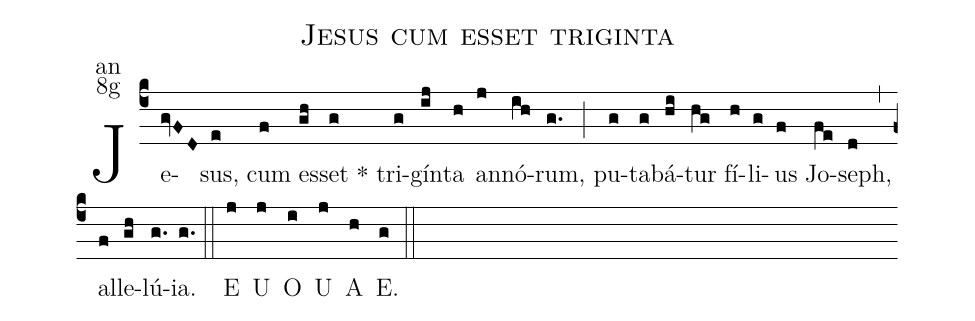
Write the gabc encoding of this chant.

name:Jesus cum esset triginta;
office-part:an;
mode:8g;
%%
(c4) Je(gvFD)sus,(e) cum(f) es(gh)set(g) <sp>*</sp> tri(g)gín(ij)ta(h) an(j)nó(ih)rum,(g.) (;) pu(g)ta(g)bá(hi)tur(hg) fí(h)li(g)us(f) Jo(fe)seph,(d) (,) al(f)le(gh)lú(g.)ia.(g.) (::)
<eu>E(j) U(j) O(i) U(j) A(h) E.(g) </eu>(::)
